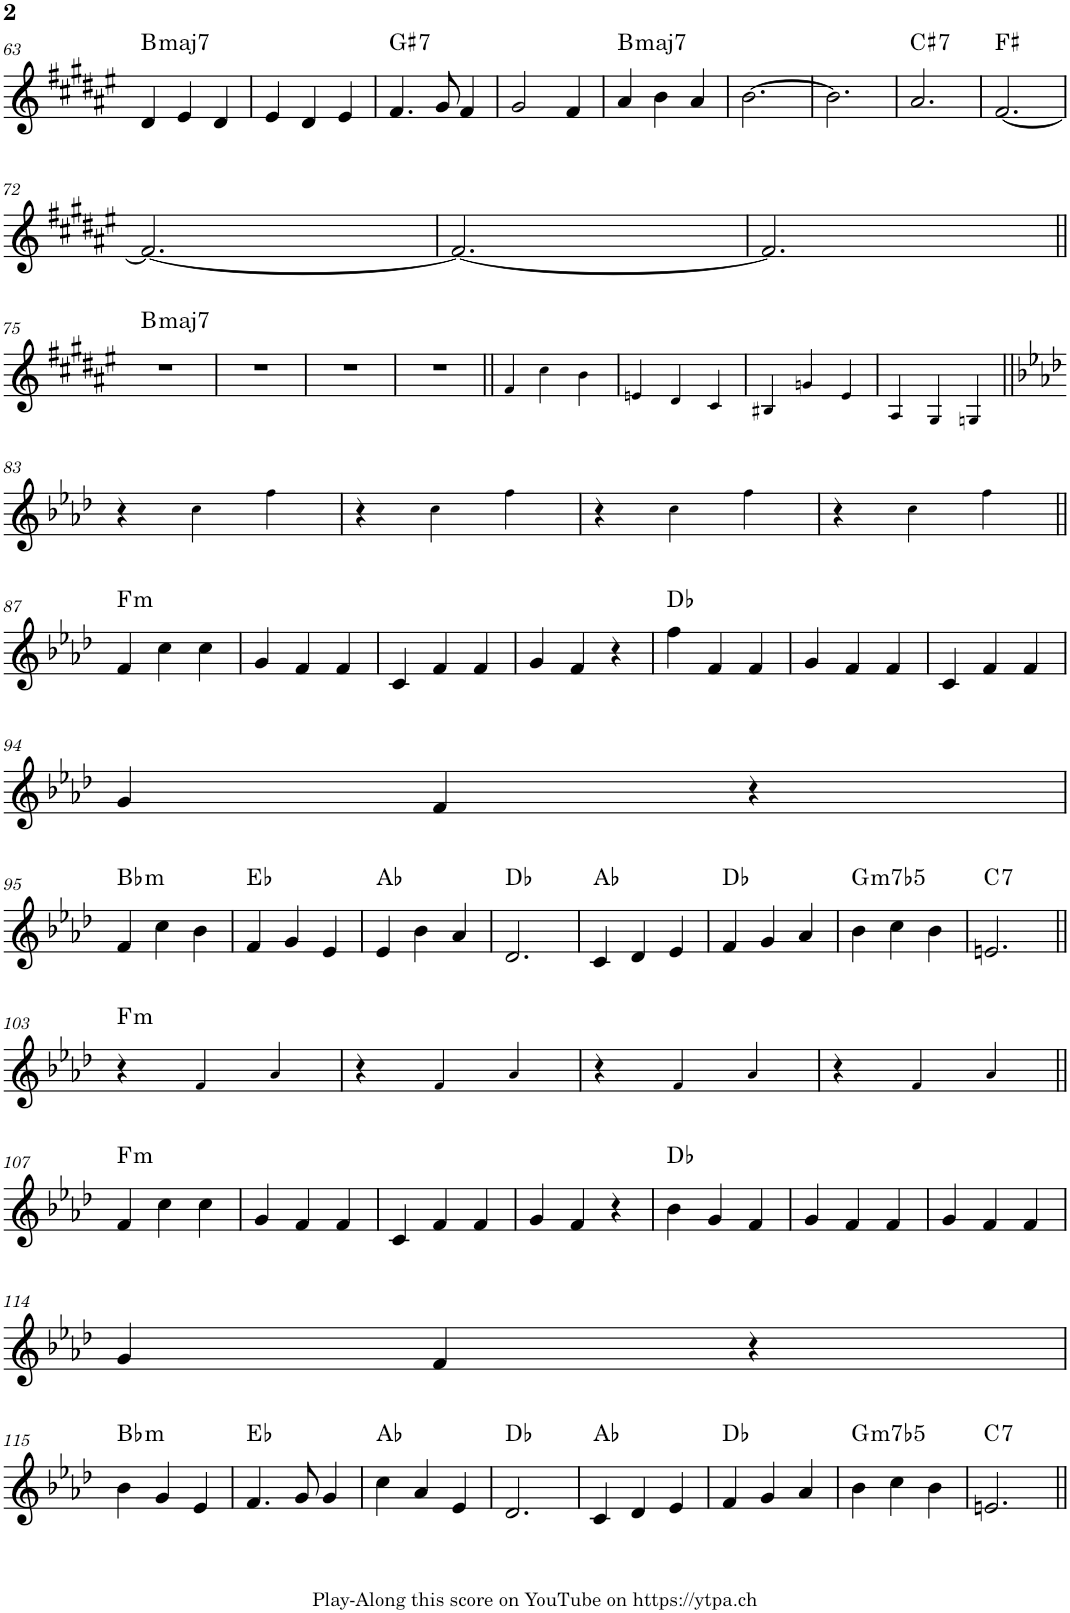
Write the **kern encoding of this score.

**kern	**harte
*part1	*part1
*staff1	*
*I"Piano	*
*I'Pno.	*
!!LO:PB:g=z
*clefG2	*
*k[f#c#g#d#a#e#]	*
*M3/4	*
=63	=63
!	!LO:H:kt=maj7
4d#/	B:maj7
4e#/	.
4d#/	.
=64	=64
4e#/	.
4d#/	.
4e#/	.
=65	=65
!	!LO:H:kt=7
4.f#/	G#:7
8g#/	.
4f#/	.
=66	=66
2g#/	.
4f#/	.
=67	=67
!	!LO:H:kt=maj7
4a#/	B:maj7
4b\	.
4a#/	.
=68	=68
[2.b\	.
=69	=69
2.b\]	.
=70	=70
!	!LO:H:kt=7
2.a#/	C#:7
=71	=71
[2.f#/	F#:maj
!!LO:LB:g=z
=72	=72
2.f#/_	.
=73	=73
2.f#/_	.
=74	=74
2.f#/]	.
!!LO:LB:g=z
=75||	=75||
!	!LO:H:kt=maj7
2.r	B:maj7
=76	=76
2.r	.
=77	=77
2.r	.
=78	=78
2.r	.
=79||	=79||
4f#!/	.
4cc#!\	.
4b!\	.
=80	=80
4en!/	.
4d#!/	.
4c#!/	.
=81	=81
4B#X!/	.
4gn!/	.
4e#!/	.
=82	=82
4A#!/	.
4G#!/	.
4Gn!/	.
!!LO:LB:g=z
=83||	=83||
*k[b-e-a-d-]	*
4r	.
4cc!\	.
4ff!\	.
=84	=84
4r	.
4cc!\	.
4ff!\	.
=85	=85
4r	.
4cc!\	.
4ff!\	.
=86	=86
4r	.
4cc!\	.
4ff!\	.
!!LO:LB:g=z
=87||	=87||
!	!LO:H:kt=m
4f/	F:min
4cc\	.
4cc\	.
=88	=88
4g/	.
4f/	.
4f/	.
=89	=89
4c/	.
4f/	.
4f/	.
=90	=90
4g/	.
4f/	.
4r	.
=91	=91
4ff\	Db:maj
4f/	.
4f/	.
=92	=92
4g/	.
4f/	.
4f/	.
=93	=93
4c/	.
4f/	.
4f/	.
!!LO:LB:g=z
=94	=94
4g/	.
4f/	.
4r	.
!!LO:LB:g=z
=95	=95
!	!LO:H:kt=m
4f/	Bb:min
4cc\	.
4b-\	.
=96	=96
4f/	Eb:maj
4g/	.
4e-/	.
=97	=97
4e-/	Ab:maj
4b-\	.
4a-/	.
=98	=98
2.d-/	Db:maj
=99	=99
4c/	Ab:maj
4d-/	.
4e-/	.
=100	=100
4f/	Db:maj
4g/	.
4a-/	.
=101	=101
!	!LO:H:kt=m7b5
4b-\	G:hdim7
4cc\	.
4b-\	.
=102	=102
!	!LO:H:kt=7
2.en/	C:7
!!LO:LB:g=z
=103||	=103||
!	!LO:H:kt=m
4r	F:min
4f!/	.
4a-!/	.
=104	=104
4r	.
4f!/	.
4a-!/	.
=105	=105
4r	.
4f!/	.
4a-!/	.
=106	=106
4r	.
4f!/	.
4a-!/	.
!!LO:LB:g=z
=107||	=107||
!	!LO:H:kt=m
4f/	F:min
4cc\	.
4cc\	.
=108	=108
4g/	.
4f/	.
4f/	.
=109	=109
4c/	.
4f/	.
4f/	.
=110	=110
4g/	.
4f/	.
4r	.
=111	=111
4b-\	Db:maj
4g/	.
4f/	.
=112	=112
4g/	.
4f/	.
4f/	.
=113	=113
4g/	.
4f/	.
4f/	.
!!LO:LB:g=z
=114	=114
4g/	.
4f/	.
4r	.
!!LO:LB:g=z
=115	=115
!	!LO:H:kt=m
4b-\	Bb:min
4g/	.
4e-/	.
=116	=116
4.f/	Eb:maj
8g/	.
4g/	.
=117	=117
4cc\	Ab:maj
4a-/	.
4e-/	.
=118	=118
2.d-/	Db:maj
=119	=119
4c/	Ab:maj
4d-/	.
4e-/	.
=120	=120
4f/	Db:maj
4g/	.
4a-/	.
=121	=121
!	!LO:H:kt=m7b5
4b-\	G:hdim7
4cc\	.
4b-\	.
=122	=122
!	!LO:H:kt=7
2.en/	C:7
=||	=||
*-	*-
